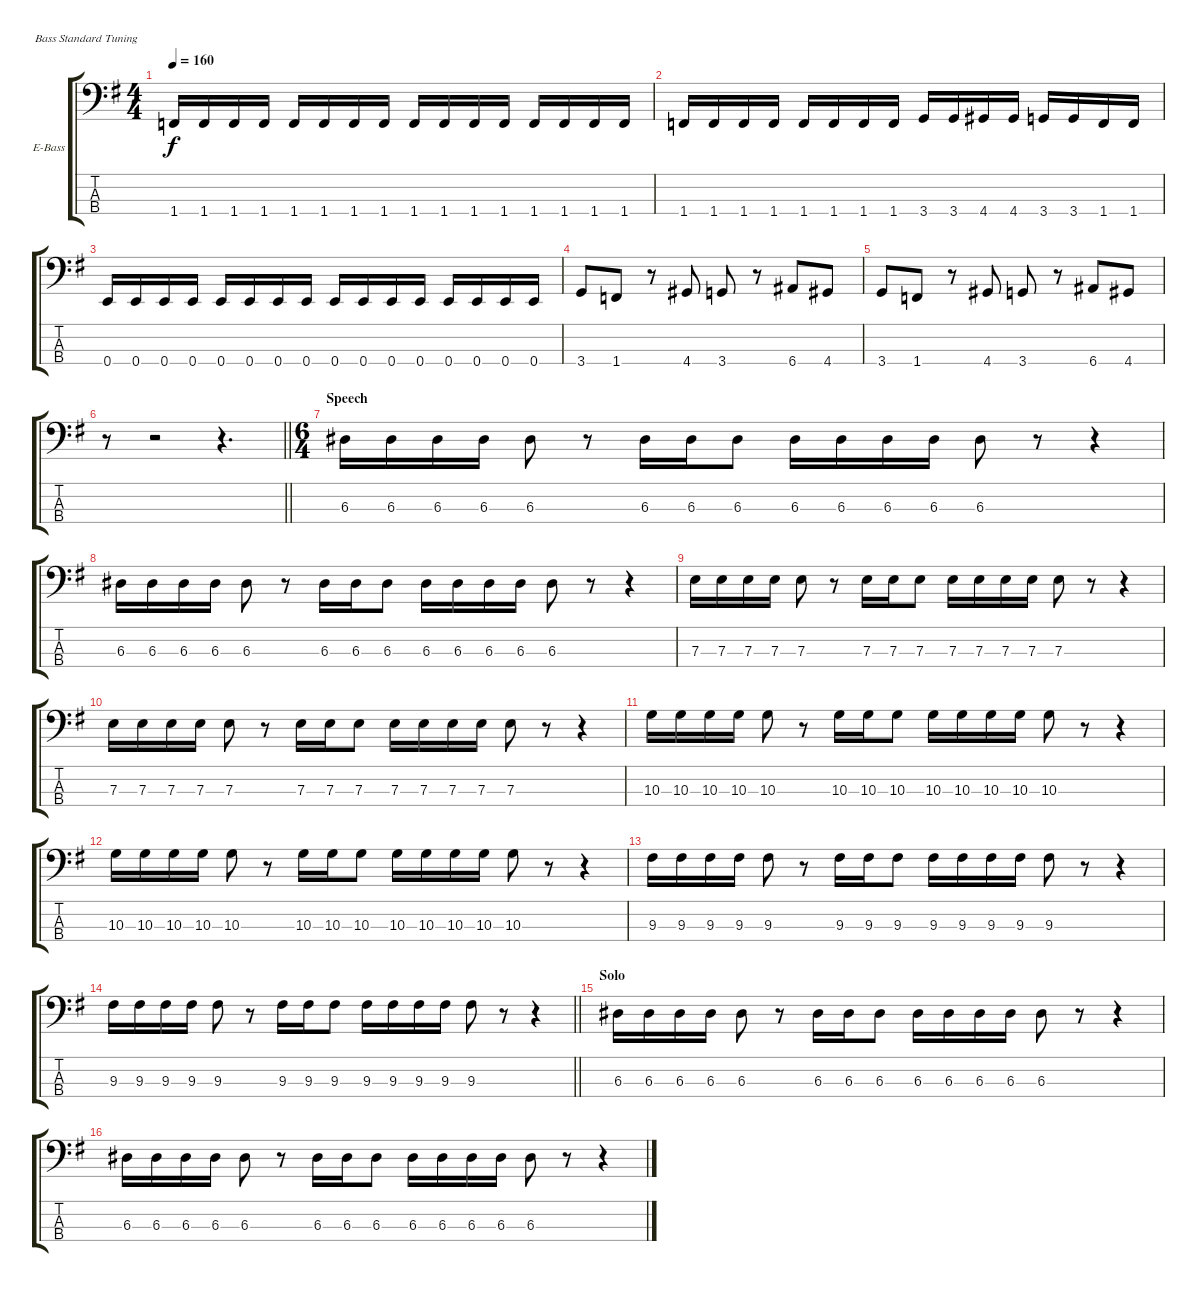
\bracketExtendMode groupsimilarinstruments
\firstSystemTrackNameOrientation horizontal
\otherSystemsTrackNameOrientation horizontal
\track ("Bass-guitar - Snowy Shaw" "E-Bass") {instrument electricbasspick}
\staff {score tabs}
\tuning (G2 D2 A1 E1)
\ts (4 4)
\tempo 160
\clef f4
\ks g
1.4.16{dy f} 1.4.16 1.4.16 1.4.16 1.4.16 1.4.16 1.4.16 1.4.16 1.4.16 1.4.16 1.4.16 1.4.16 1.4.16 1.4.16 1.4.16 1.4.16 |
1.4.16 1.4.16 1.4.16 1.4.16 1.4.16 1.4.16 1.4.16 1.4.16 3.4.16 3.4.16 4.4.16 4.4.16 3.4.16 3.4.16 1.4.16 1.4.16 |
0.4.16 0.4.16 0.4.16 0.4.16 0.4.16 0.4.16 0.4.16 0.4.16 0.4.16 0.4.16 0.4.16 0.4.16 0.4.16 0.4.16 0.4.16 0.4.16 |
3.4.8 1.4.8 r.8 4.4.8 3.4.8 r.8 6.4.8 4.4.8 |
3.4.8 1.4.8 r.8 4.4.8 3.4.8 r.8 6.4.8 4.4.8 |
\barLineRight lightlight
r.8 r.2 r.4{d} |
\ts (6 4)
\section ("" "Speech")
6.3.16 6.3.16 6.3.16 6.3.16 6.3.8 r.8 6.3.16 6.3.16 6.3.8 6.3.16 6.3.16 6.3.16 6.3.16 6.3.8 r.8 r.4 |
6.3.16 6.3.16 6.3.16 6.3.16 6.3.8 r.8 6.3.16 6.3.16 6.3.8 6.3.16 6.3.16 6.3.16 6.3.16 6.3.8 r.8 r.4 |
7.3.16 7.3.16 7.3.16 7.3.16 7.3.8 r.8 7.3.16 7.3.16 7.3.8 7.3.16 7.3.16 7.3.16 7.3.16 7.3.8 r.8 r.4 |
7.3.16 7.3.16 7.3.16 7.3.16 7.3.8 r.8 7.3.16 7.3.16 7.3.8 7.3.16 7.3.16 7.3.16 7.3.16 7.3.8 r.8 r.4 |
10.3.16 10.3.16 10.3.16 10.3.16 10.3.8 r.8 10.3.16 10.3.16 10.3.8 10.3.16 10.3.16 10.3.16 10.3.16 10.3.8 r.8 r.4 |
10.3.16 10.3.16 10.3.16 10.3.16 10.3.8 r.8 10.3.16 10.3.16 10.3.8 10.3.16 10.3.16 10.3.16 10.3.16 10.3.8 r.8 r.4 |
9.3.16 9.3.16 9.3.16 9.3.16 9.3.8 r.8 9.3.16 9.3.16 9.3.8 9.3.16 9.3.16 9.3.16 9.3.16 9.3.8 r.8 r.4 |
\barLineRight lightlight
9.3.16 9.3.16 9.3.16 9.3.16 9.3.8 r.8 9.3.16 9.3.16 9.3.8 9.3.16 9.3.16 9.3.16 9.3.16 9.3.8 r.8 r.4 |
\section ("" "Solo")
6.3.16 6.3.16 6.3.16 6.3.16 6.3.8 r.8 6.3.16 6.3.16 6.3.8 6.3.16 6.3.16 6.3.16 6.3.16 6.3.8 r.8 r.4 |
6.3.16 6.3.16 6.3.16 6.3.16 6.3.8 r.8 6.3.16 6.3.16 6.3.8 6.3.16 6.3.16 6.3.16 6.3.16 6.3.8 r.8 r.4
